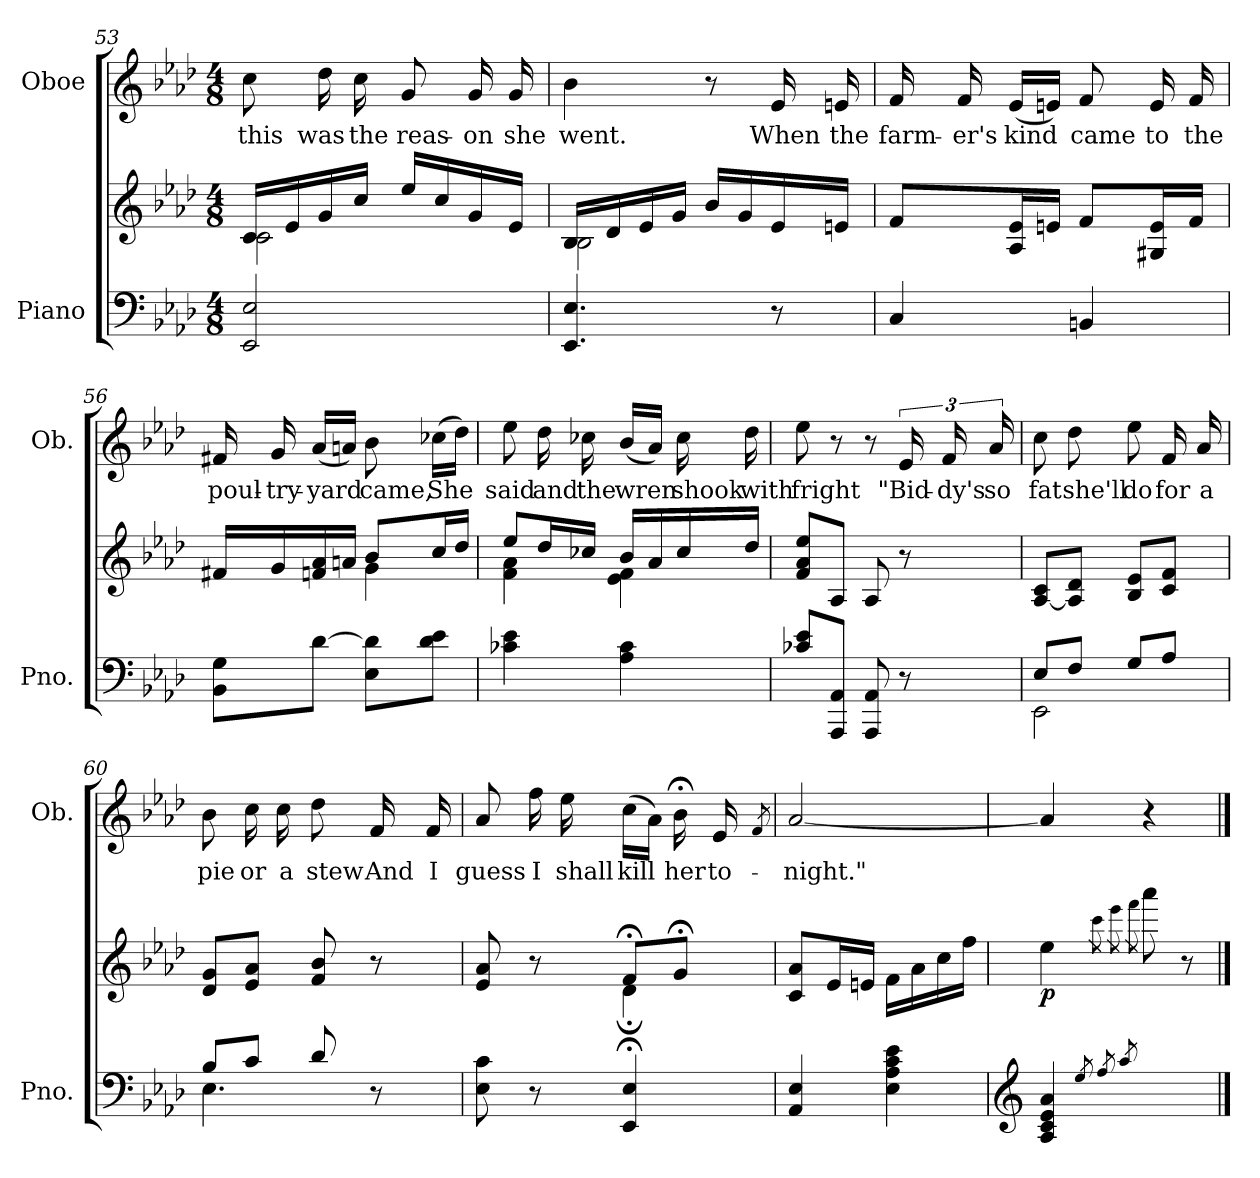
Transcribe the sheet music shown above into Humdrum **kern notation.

**kern	**kern	**dynam	**kern	**text
*part2	*part2	*part2	*part1	*part1
*staff3	*staff2	*staff2/3	*staff1	*staff1
*I"Piano	*	*	*I"Oboe	*
*I'Pno.	*	*	*I'Ob.	*
*clefF4	*clefG2	*	*clefG2	*
*k[b-e-a-d-]	*k[b-e-a-d-]	*	*k[b-e-a-d-]	*
*M4/8	*M4/8	*	*M4/8	*
=53	=53	=53	=53	=53
*	*^	*	*	*
!	!	!	!	!	!LO:LY:b
2EE-/ 2E-/	16c/LL	2c\	.	8cc\	this
.	16e-/	.	.	.	.
!	!	!	!	!	!LO:LY:b
.	16g/	.	.	16dd-\	was
!	!	!	!	!	!LO:LY:b
.	16cc/JJ	.	.	16cc\	the
!	!	!	!	!	!LO:LY:b
.	16ee-/LL	.	.	8g/	reas-
.	16cc/	.	.	.	.
!	!	!	!	!	!LO:LY:b
.	16g/	.	.	16g/	-on
!	!	!	!	!	!LO:LY:b
.	16e-/JJ	.	.	16g/	she
!!LO:LB:g=z
=54	=54	=54	=54	=54	=54
!	!	!	!	!	!LO:LY:b
4.EE-/ 4.E-/	16B-/LL	2B-\	.	4b-\	went.
.	16d-/	.	.	.	.
.	16e-/	.	.	.	.
.	16g/JJ	.	.	.	.
.	16b-/LL	.	.	8r	.
.	16g/	.	.	.	.
!	!	!	!	!	!LO:LY:b
8r	16e-/	.	.	16e-/	When
!	!	!	!	!	!LO:LY:b
.	16en/JJ	.	.	16en/	the
*	*v	*v	*	*	*
=55	=55	=55	=55	=55
!	!	!	!	!LO:LY:b
4C/	8f/L	.	16f/	farm-
!	!	!	!	!LO:LY:b
.	.	.	16f/	-er's
!	!	!	!	!LO:LY:b
.	16A-/ 16e-/L	.	(16e-/LL	kind
.	16en/JJ	.	16en/JJ)	.
!	!	!	!	!LO:LY:b
4BBn/	8f/L	.	8f/	came
!	!	!	!	!LO:LY:b
.	16G#X/ 16e/L	.	16e/	to
!	!	!	!	!LO:LY:b
.	16f/JJ	.	16f/	the
=56	=56	=56	=56	=56
*	*^	*	*	*
!	!	!	!	!	!LO:LY:b
8BB-\ 8G\L	16f#X/LL	4ryy	.	16f#X/	poul-
!	!	!	!	!	!LO:LY:b
.	16g/	.	.	16g/	-try-
!	!	!	!	!	!LO:LY:b
[8d-\J	16fn/ 16a-/	.	.	(16a-/LL	-yard
.	16an/JJ	.	.	16an/JJ)	.
!	!	!	!	!	!LO:LY:b
8E-\ 8d-\]L	8b-/L	4g\	.	8b-\	came,
!	!	!	!	!	!LO:LY:b
8d-\ 8e-\J	16cc/L	.	.	(16cc-X\LL	She
.	16dd-/JJ	.	.	16dd-\JJ)	.
!!LO:PB:g=z
=57	=57	=57	=57	=57	=57
!	!	!	!	!	!LO:LY:b
4c-X\ 4e-\	8ee-/L	4f\ 4a-\	.	8ee-\	said
!	!	!	!	!	!LO:LY:b
.	16dd-/L	.	.	16dd-\	and
!	!	!	!	!	!LO:LY:b
.	16cc-X/JJ	.	.	16cc-X\	the
!	!	!	!	!	!LO:LY:b
4A-\ 4c-\	16b-/LL	4e-\ 4f\	.	(16b-/LL	wren
.	16a-/	.	.	16a-/JJ)	.
!	!	!	!	!	!LO:LY:b
.	16cc-/	.	.	16cc-\	shook
!	!	!	!	!	!LO:LY:b
.	16dd-/JJ	.	.	16dd-\	with
*	*v	*v	*	*	*
=58	=58	=58	=58	=58
!	!	!	!	!LO:LY:b
8c-X/ 8e-/L	8f/ 8a-/ 8ee-/L	.	8ee-\	fright
8AAA-/ 8AA-/J	8A-/J	.	8r	.
8AAA-/ 8AA-/	8A-/	.	8r	.
!	!	!	!	!LO:LY:b
8r	8r	.	24e-/	"Bid-
!	!	!	!	!LO:LY:b
.	.	.	24f/	-dy's
!	!	!	!	!LO:LY:b
.	.	.	24a-/	so
=59	=59	=59	=59	=59
*^	*	*	*	*
!	!	!	!	!	!LO:LY:b
8E-/L	2EE-\	[8A-/ 8c/L	.	8cc\	fat
!	!	!	!	!	!LO:LY:b
8F/J	.	8A-/] 8d-/J	.	8dd-\	she'll
!	!	!	!	!	!LO:LY:b
8G/L	.	8B-/ 8e-/L	.	8ee-\	do
!	!	!	!	!	!LO:LY:b
8A-/J	.	8c/ 8f/J	.	16f/	for
!	!	!	!	!	!LO:LY:b
.	.	.	.	16a-/	a
=60	=60	=60	=60	=60	=60
!	!	!	!	!	!LO:LY:b
8B-/L	4.E-\	8d-/ 8g/L	.	8b-\	pie
!	!	!	!	!	!LO:LY:b
8c/J	.	8e-/ 8a-/J	.	16cc\	or
!	!	!	!	!	!LO:LY:b
.	.	.	.	16cc\	a
!	!	!	!	!	!LO:LY:b
8d-/	.	8f/ 8b-/	.	8dd-\	stew
!	!	!	!	!	!LO:LY:b
8r	8ryy	8r	.	16f/	And
!	!	!	!	!	!LO:LY:b
.	.	.	.	16f/	I
*v	*v	*	*	*	*
!!LO:LB:g=z
=61	=61	=61	=61	=61
*	*^	*	*	*
!	!	!	!	!	!LO:LY:b
8E-\ 8c\	8e-/ 8a-/	4ryy	.	8a-/	guess
!	!	!	!	!	!LO:LY:b
8r	8r	.	.	16ff\	I
!	!	!	!	!	!LO:LY:b
.	.	.	.	16ee-\	shall
!	!	!	!	!	!LO:LY:b
4EE-/;< 4E-/;<	8f;</L	4d-;\	.	(16cc\LL	kill
.	.	.	.	16a-\JJ)	.
!	!	!	!	!	!LO:LY:b
.	8g;</J	.	.	16b-;<\	her
!	!	!	!	!	!LO:LY:b
.	.	.	.	16e-/	to-
*	*v	*v	*	*	*
.	.	.	8qf/	.
=62	=62	=62	=62	=62
!	!	!	!	!LO:LY:b
4AA-/ 4E-/	8c/ 8a-/L	.	[2a-/	-night."
.	16e-/L	.	.	.
.	16en/JJ	.	.	.
4E-\ 4A-\ 4c\ 4e-\	16f\LL	.	.	.
.	16a-\	.	.	.
.	16cc\	.	.	.
.	16ff\JJ	.	.	.
=63	=63	=63	=63	=63
*clefG2	*	*	*	*
*^	*	*	*	*
!	!	!	!LO:DY:b	!	!
4ryy	4A-/ 4c/ 4e-/ 4a-/	4ee-\	p	4a-/]	.
8qee-/L	.	8qccc\	.	.	.
8qff/	.	8qeee-\	.	.	.
8qaa-/	.	8qfff\J	.	.	.
4ryy	4ryy	8aaa-\	.	4r	.
.	.	8r	.	.	.
*v	*v	*	*	*	*
==	==	==	==	==
*-	*-	*-	*-	*-
